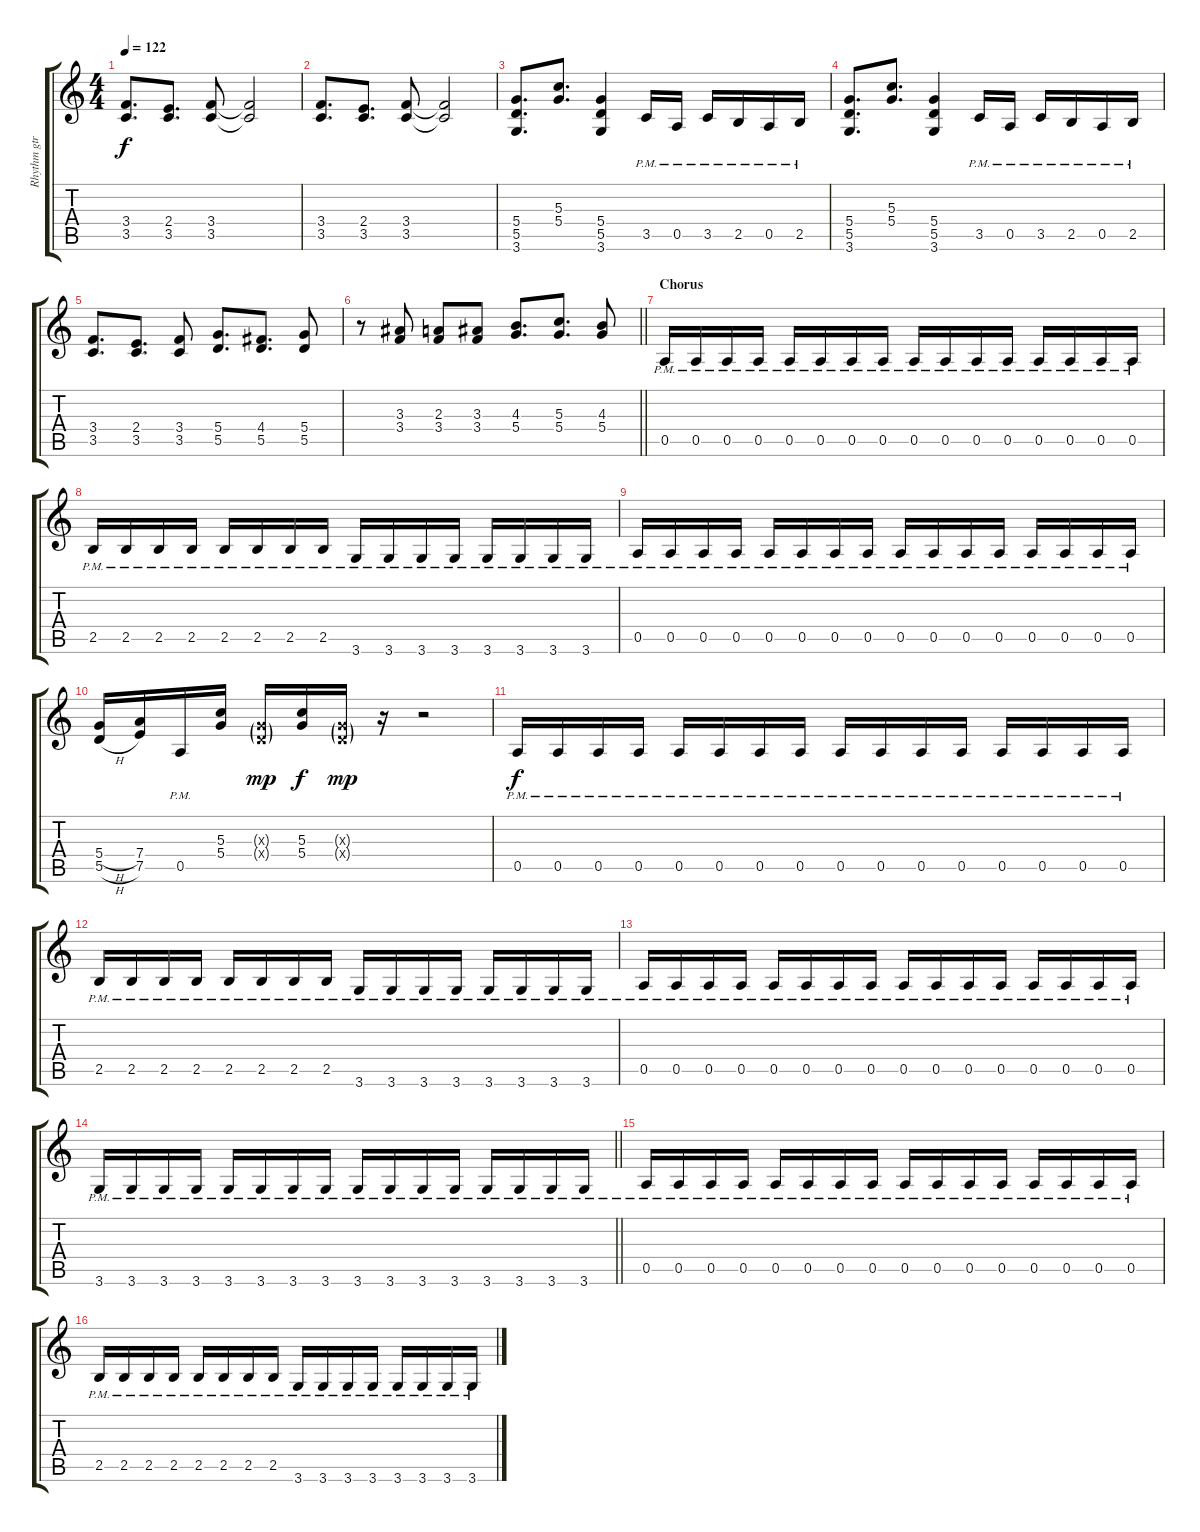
\track ("Rhythm gtr." "Rhythm gtr") {instrument distortionguitar}
\staff {score tabs}
\tuning (E4 B3 G3 D3 A2 E2) {hide}
\ts (4 4)
\tempo 122
\clef g2
\ks c
(3.4 3.5).8{d dy f} (2.4 3.5).8{d} (3.4 3.5).8 (3.4{t} 3.5{t}).2 |
(3.4 3.5).8{d} (2.4 3.5).8{d} (3.4 3.5).8 (3.4{t} 3.5{t}).2 |
(5.4 5.5 3.6).8{d} (5.3 5.4).8{d} (5.4 5.5 3.6).4 3.5{pm}.16 0.5{pm}.16 3.5{pm}.16 2.5{pm}.16 0.5{pm}.16 2.5{pm}.16 |
(5.4 5.5 3.6).8{d} (5.3 5.4).8{d} (5.4 5.5 3.6).4 3.5{pm}.16 0.5{pm}.16 3.5{pm}.16 2.5{pm}.16 0.5{pm}.16 2.5{pm}.16 |
(3.4 3.5).8{d} (2.4 3.5).8{d} (3.4 3.5).8 (5.4 5.5).8{d} (4.4 5.5).8{d} (5.4 5.5).8 |
\barLineRight lightlight
r.8 (3.3 3.4).8 (2.3 3.4).8 (3.3 3.4).8 (4.3 5.4).8{d} (5.3 5.4).8{d} (4.3 5.4).8 |
\section ("" "Chorus")
0.5{pm}.16 0.5{pm}.16 0.5{pm}.16 0.5{pm}.16 0.5{pm}.16 0.5{pm}.16 0.5{pm}.16 0.5{pm}.16 0.5{pm}.16 0.5{pm}.16 0.5{pm}.16 0.5{pm}.16 0.5{pm}.16 0.5{pm}.16 0.5{pm}.16 0.5{pm}.16 |
2.5{pm}.16 2.5{pm}.16 2.5{pm}.16 2.5{pm}.16 2.5{pm}.16 2.5{pm}.16 2.5{pm}.16 2.5{pm}.16 3.6{pm}.16 3.6{pm}.16 3.6{pm}.16 3.6{pm}.16 3.6{pm}.16 3.6{pm}.16 3.6{pm}.16 3.6{pm}.16 |
0.5{pm}.16 0.5{pm}.16 0.5{pm}.16 0.5{pm}.16 0.5{pm}.16 0.5{pm}.16 0.5{pm}.16 0.5{pm}.16 0.5{pm}.16 0.5{pm}.16 0.5{pm}.16 0.5{pm}.16 0.5{pm}.16 0.5{pm}.16 0.5{pm}.16 0.5{pm}.16 |
(5.4{h} 5.5{h}).16 (7.4 7.5).16 0.5{pm}.16 (5.3 5.4).16 (0.3{g x} 0.4{g x}).16{dy mp} (5.3 5.4).16{dy f} (0.3{g x} 0.4{g x}).16{dy mp} r.16 r.2 |
0.5{pm}.16{dy f} 0.5{pm}.16 0.5{pm}.16 0.5{pm}.16 0.5{pm}.16 0.5{pm}.16 0.5{pm}.16 0.5{pm}.16 0.5{pm}.16 0.5{pm}.16 0.5{pm}.16 0.5{pm}.16 0.5{pm}.16 0.5{pm}.16 0.5{pm}.16 0.5{pm}.16 |
2.5{pm}.16 2.5{pm}.16 2.5{pm}.16 2.5{pm}.16 2.5{pm}.16 2.5{pm}.16 2.5{pm}.16 2.5{pm}.16 3.6{pm}.16 3.6{pm}.16 3.6{pm}.16 3.6{pm}.16 3.6{pm}.16 3.6{pm}.16 3.6{pm}.16 3.6{pm}.16 |
0.5{pm}.16 0.5{pm}.16 0.5{pm}.16 0.5{pm}.16 0.5{pm}.16 0.5{pm}.16 0.5{pm}.16 0.5{pm}.16 0.5{pm}.16 0.5{pm}.16 0.5{pm}.16 0.5{pm}.16 0.5{pm}.16 0.5{pm}.16 0.5{pm}.16 0.5{pm}.16 |
\barLineRight lightlight
3.6{pm}.16 3.6{pm}.16 3.6{pm}.16 3.6{pm}.16 3.6{pm}.16 3.6{pm}.16 3.6{pm}.16 3.6{pm}.16 3.6{pm}.16 3.6{pm}.16 3.6{pm}.16 3.6{pm}.16 3.6{pm}.16 3.6{pm}.16 3.6{pm}.16 3.6{pm}.16 |
\section ("" "")
0.5{pm}.16 0.5{pm}.16 0.5{pm}.16 0.5{pm}.16 0.5{pm}.16 0.5{pm}.16 0.5{pm}.16 0.5{pm}.16 0.5{pm}.16 0.5{pm}.16 0.5{pm}.16 0.5{pm}.16 0.5{pm}.16 0.5{pm}.16 0.5{pm}.16 0.5{pm}.16 |
2.5{pm}.16 2.5{pm}.16 2.5{pm}.16 2.5{pm}.16 2.5{pm}.16 2.5{pm}.16 2.5{pm}.16 2.5{pm}.16 3.6{pm}.16 3.6{pm}.16 3.6{pm}.16 3.6{pm}.16 3.6{pm}.16 3.6{pm}.16 3.6{pm}.16 3.6{pm}.16
